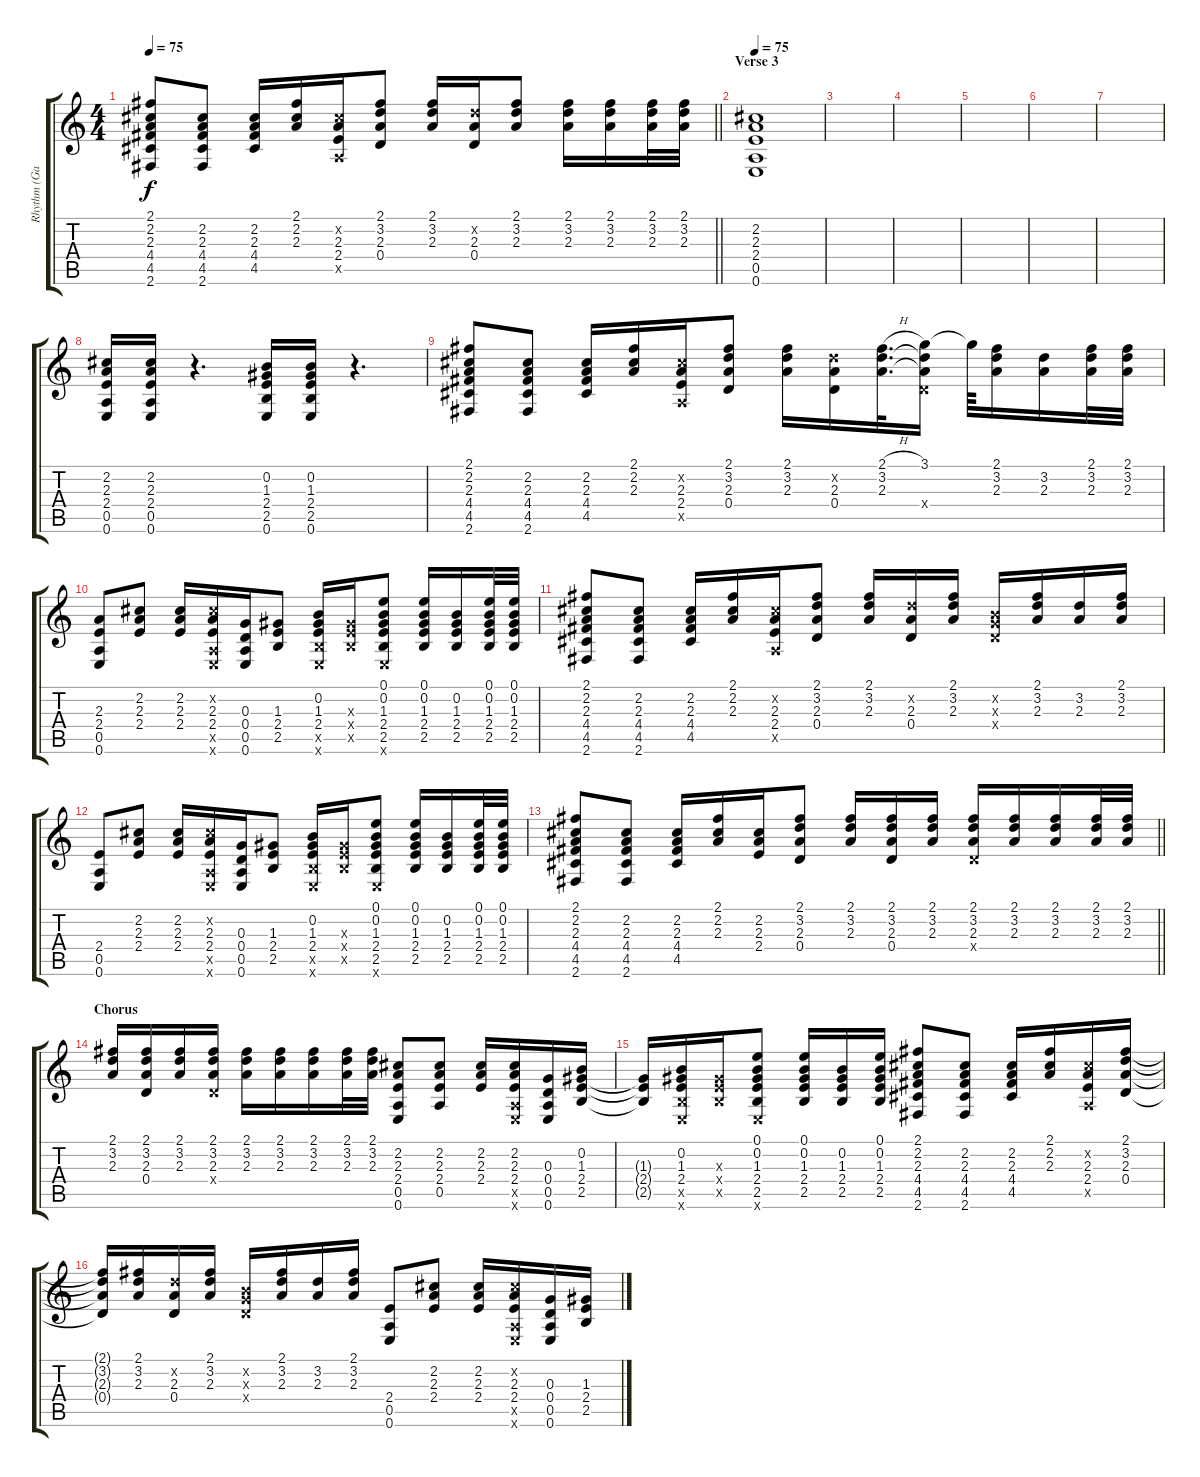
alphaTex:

\track ("Rhythm (Gab)" "Rhythm (Ga") {instrument electricguitarclean}
\staff {score tabs}
\tuning (E4 B3 G3 D3 A2 E2) {hide}
\ts (4 4)
\tempo 75
\clef g2
\barLineRight lightlight
\ks c
(2.1 2.2 2.3 4.4 4.5 2.6).8{dy f} (2.2 2.3 4.4 4.5 2.6).8 (2.2 2.3 4.4 4.5).16 (2.1 2.2 2.3).16 (2.2{x} 2.3 2.4 0.5{x}).16 (2.1 3.2 2.3 0.4).8 (2.1 3.2 2.3).16 (3.2{x} 2.3 0.4).16 (2.1 3.2 2.3).8 (2.1 3.2 2.3).16 (2.1 3.2 2.3).16 (2.1 3.2 2.3).32 (2.1 3.2 2.3).32 |
\section ("" "Verse 3")
\tempo 75
(2.2 2.3 2.4 0.5 0.6).1 |
|
|
|
|
|
(2.2 2.3 2.4 0.5 0.6).16 (2.2 2.3 2.4 0.5 0.6).16 r.4{d} (0.2 1.3 2.4 2.5 0.6).16 (0.2 1.3 2.4 2.5 0.6).16 r.4{d} |
(2.1 2.2 2.3 4.4 4.5 2.6).8 (2.2 2.3 4.4 4.5 2.6).8 (2.2 2.3 4.4 4.5).16 (2.1 2.2 2.3).16 (2.2{x} 2.3 2.4 0.5{x}).16 (2.1 3.2 2.3 0.4).8 (2.1 3.2 2.3).16 (3.2{x} 2.3 0.4).16 (2.1{h} 3.2 2.3).32{d} (3.1 3.2{t} 2.3{t} 0.4{x}).16 3.1{t}.64 (2.1 3.2 2.3).16 (3.2 2.3).16 (2.1 3.2 2.3).32 (2.1 3.2 2.3).32 |
(2.3 2.4 0.5 0.6).8 (2.2 2.3 2.4).8 (2.2 2.3 2.4).16 (2.2{x} 2.3 2.4 0.5{x} 0.6{x}).16 (0.3 0.4 0.5 0.6).16 (1.3 2.4 2.5).8 (0.2 1.3 2.4 2.5{x} 0.6{x}).16 (1.3{x} 2.4{x} 2.5{x}).16 (0.1 0.2 1.3 2.4 2.5 0.6{x}).8 (0.1 0.2 1.3 2.4 2.5).16 (0.2 1.3 2.4 2.5).16 (0.1 0.2 1.3 2.4 2.5).32 (0.1 0.2 1.3 2.4 2.5).32 |
(2.1 2.2 2.3 4.4 4.5 2.6).8 (2.2 2.3 4.4 4.5 2.6).8 (2.2 2.3 4.4 4.5).16 (2.1 2.2 2.3).16 (2.2{x} 2.3 2.4 0.5{x}).16 (2.1 3.2 2.3 0.4).8 (2.1 3.2 2.3).16 (3.2{x} 2.3 0.4).16 (2.1 3.2 2.3).16 (0.2{x} 0.3{x} 0.4{x}).16 (2.1 3.2 2.3).16 (3.2 2.3).16 (2.1 3.2 2.3).16 |
(2.4 0.5 0.6).8 (2.2 2.3 2.4).8 (2.2 2.3 2.4).16 (2.2{x} 2.3 2.4 0.5{x} 0.6{x}).16 (0.3 0.4 0.5 0.6).16 (1.3 2.4 2.5).8 (0.2 1.3 2.4 2.5{x} 0.6{x}).16 (1.3{x} 2.4{x} 2.5{x}).16 (0.1 0.2 1.3 2.4 2.5 0.6{x}).8 (0.1 0.2 1.3 2.4 2.5).16 (0.2 1.3 2.4 2.5).16 (0.1 0.2 1.3 2.4 2.5).32 (0.1 0.2 1.3 2.4 2.5).32 |
\barLineRight lightlight
(2.1 2.2 2.3 4.4 4.5 2.6).8 (2.2 2.3 4.4 4.5 2.6).8 (2.2 2.3 4.4 4.5).16 (2.1 2.2 2.3).16 (2.2 2.3 2.4).16 (2.1 3.2 2.3 0.4).8 (2.1 3.2 2.3).16 (2.1 3.2 2.3 0.4).16 (2.1 3.2 2.3).16 (2.1 3.2 2.3 0.4{x}).16 (2.1 3.2 2.3).16 (2.1 3.2 2.3).16 (2.1 3.2 2.3).32 (2.1 3.2 2.3).32 |
\section ("" "Chorus")
(2.1 3.2 2.3).16 (2.1 3.2 2.3 0.4).16 (2.1 3.2 2.3).16 (2.1 3.2 2.3 0.4{x}).16 (2.1 3.2 2.3).16 (2.1 3.2 2.3).16 (2.1 3.2 2.3).16 (2.1 3.2 2.3).32 (2.1 3.2 2.3).32 (2.2 2.3 2.4 0.5 0.6).8 (2.2 2.3 2.4 0.5).8 (2.2 2.3 2.4).16 (2.2 2.3 2.4 0.5{x} 0.6{x}).16 (0.3 0.4 0.5 0.6).16 (0.2 1.3 2.4 2.5).16 |
(1.3{t} 2.4{t} 2.5{t}).16 (0.2 1.3 2.4 2.5{x} 0.6{x}).16 (1.3{x} 2.4{x} 2.5{x}).16 (0.1 0.2 1.3 2.4 2.5 0.6{x}).8 (0.1 0.2 1.3 2.4 2.5).16 (0.2 1.3 2.4 2.5).16 (0.1 0.2 1.3 2.4 2.5).16 (2.1 2.2 2.3 4.4 4.5 2.6).8 (2.2 2.3 4.4 4.5 2.6).8 (2.2 2.3 4.4 4.5).16 (2.1 2.2 2.3).16 (2.2{x} 2.3 2.4 0.5{x}).16 (2.1 3.2 2.3 0.4).16 |
(2.1{t} 3.2{t} 2.3{t} 0.4{t}).16 (2.1 3.2 2.3).16 (3.2{x} 2.3 0.4).16 (2.1 3.2 2.3).16 (0.2{x} 0.3{x} 0.4{x}).16 (2.1 3.2 2.3).16 (3.2 2.3).16 (2.1 3.2 2.3).16 (2.4 0.5 0.6).8 (2.2 2.3 2.4).8 (2.2 2.3 2.4).16 (2.2{x} 2.3 2.4 0.5{x} 0.6{x}).16 (0.3 0.4 0.5 0.6).16 (1.3 2.4 2.5).16
